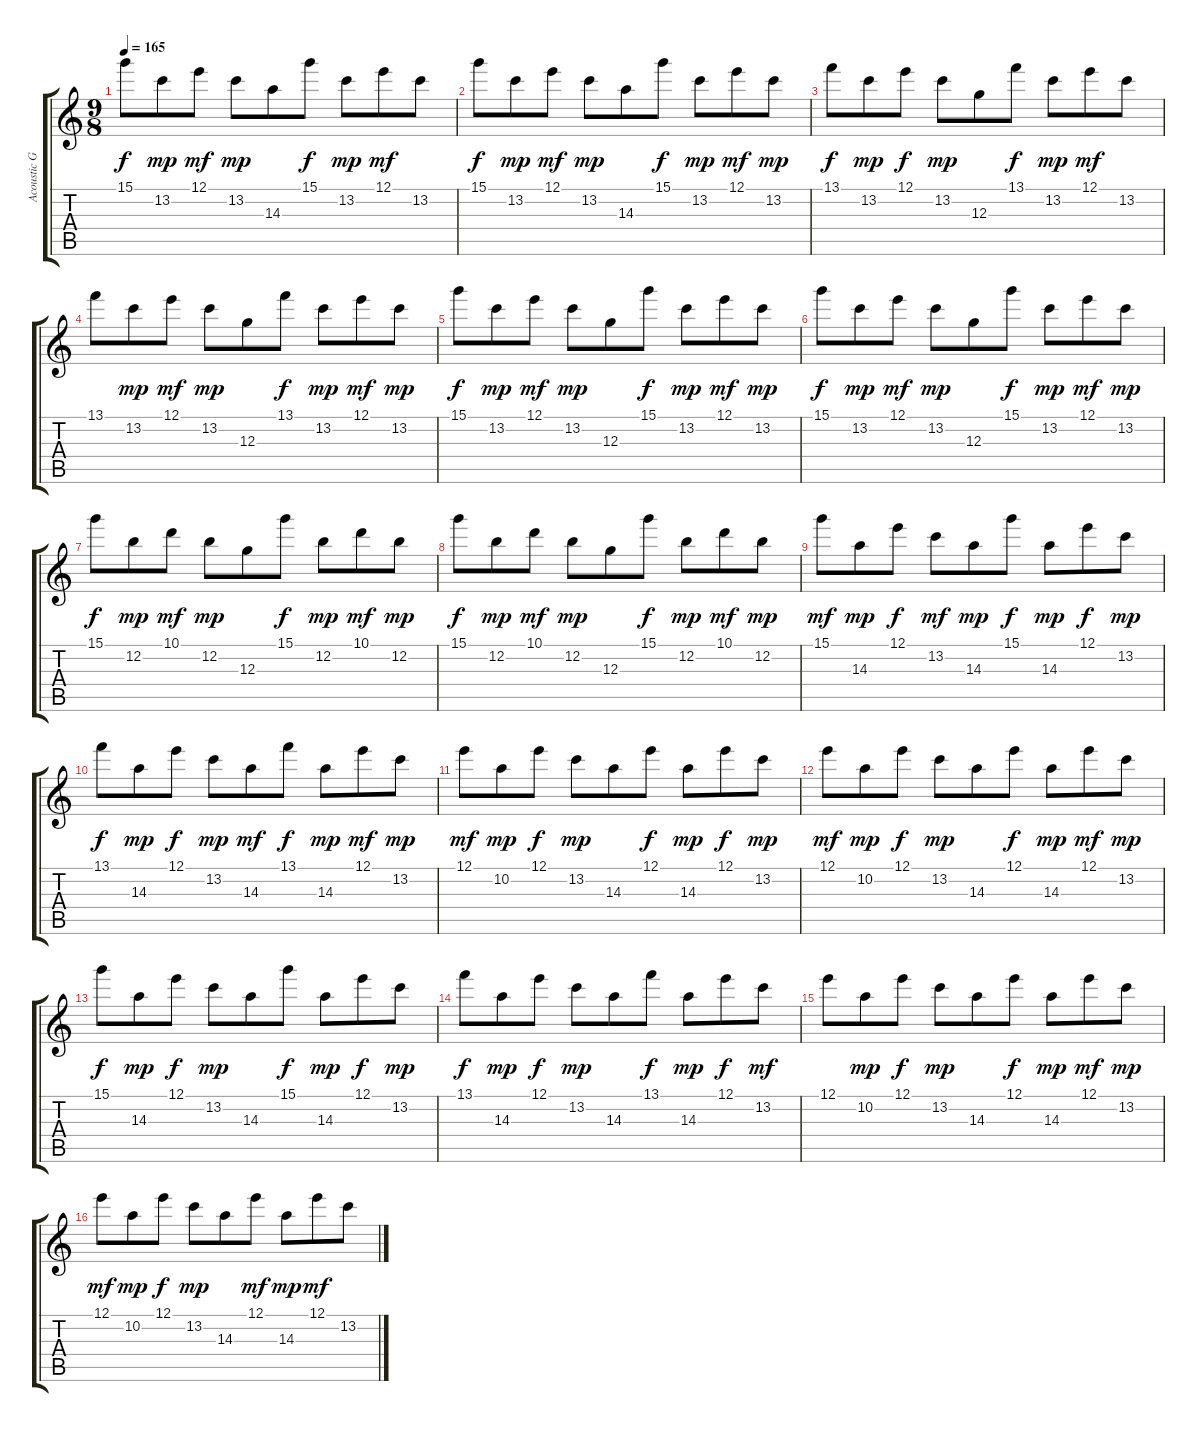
\track ("Acoustic Guitar" "Acoustic G") {instrument acousticguitarsteel}
\staff {score tabs}
\tuning (E4 B3 G3 D3 A2 E2) {hide}
\ts (9 8)
\tempo 165
\clef g2
\ks c
15.1.8{dy f} 13.2.8{dy mp} 12.1.8{dy mf} 13.2.8{dy mp} 14.3.8 15.1.8{dy f} 13.2.8{dy mp} 12.1.8{dy mf} 13.2.8 |
15.1.8{dy f} 13.2.8{dy mp} 12.1.8{dy mf} 13.2.8{dy mp} 14.3.8 15.1.8{dy f} 13.2.8{dy mp} 12.1.8{dy mf} 13.2.8{dy mp} |
13.1.8{dy f} 13.2.8{dy mp} 12.1.8{dy f} 13.2.8{dy mp} 12.3.8 13.1.8{dy f} 13.2.8{dy mp} 12.1.8{dy mf} 13.2.8 |
13.1.8 13.2.8{dy mp} 12.1.8{dy mf} 13.2.8{dy mp} 12.3.8 13.1.8{dy f} 13.2.8{dy mp} 12.1.8{dy mf} 13.2.8{dy mp} |
15.1.8{dy f} 13.2.8{dy mp} 12.1.8{dy mf} 13.2.8{dy mp} 12.3.8 15.1.8{dy f} 13.2.8{dy mp} 12.1.8{dy mf} 13.2.8{dy mp} |
15.1.8{dy f} 13.2.8{dy mp} 12.1.8{dy mf} 13.2.8{dy mp} 12.3.8 15.1.8{dy f} 13.2.8{dy mp} 12.1.8{dy mf} 13.2.8{dy mp} |
15.1.8{dy f} 12.2.8{dy mp} 10.1.8{dy mf} 12.2.8{dy mp} 12.3.8 15.1.8{dy f} 12.2.8{dy mp} 10.1.8{dy mf} 12.2.8{dy mp} |
15.1.8{dy f} 12.2.8{dy mp} 10.1.8{dy mf} 12.2.8{dy mp} 12.3.8 15.1.8{dy f} 12.2.8{dy mp} 10.1.8{dy mf} 12.2.8{dy mp} |
15.1.8{dy mf} 14.3.8{dy mp} 12.1.8{dy f} 13.2.8{dy mf} 14.3.8{dy mp} 15.1.8{dy f} 14.3.8{dy mp} 12.1.8{dy f} 13.2.8{dy mp} |
13.1.8{dy f} 14.3.8{dy mp} 12.1.8{dy f} 13.2.8{dy mp} 14.3.8{dy mf} 13.1.8{dy f} 14.3.8{dy mp} 12.1.8{dy mf} 13.2.8{dy mp} |
12.1.8{dy mf} 10.2.8{dy mp} 12.1.8{dy f} 13.2.8{dy mp} 14.3.8 12.1.8{dy f} 14.3.8{dy mp} 12.1.8{dy f} 13.2.8{dy mp} |
12.1.8{dy mf} 10.2.8{dy mp} 12.1.8{dy f} 13.2.8{dy mp} 14.3.8 12.1.8{dy f} 14.3.8{dy mp} 12.1.8{dy mf} 13.2.8{dy mp} |
15.1.8{dy f} 14.3.8{dy mp} 12.1.8{dy f} 13.2.8{dy mp} 14.3.8 15.1.8{dy f} 14.3.8{dy mp} 12.1.8{dy f} 13.2.8{dy mp} |
13.1.8{dy f} 14.3.8{dy mp} 12.1.8{dy f} 13.2.8{dy mp} 14.3.8 13.1.8{dy f} 14.3.8{dy mp} 12.1.8{dy f} 13.2.8{dy mf} |
12.1.8 10.2.8{dy mp} 12.1.8{dy f} 13.2.8{dy mp} 14.3.8 12.1.8{dy f} 14.3.8{dy mp} 12.1.8{dy mf} 13.2.8{dy mp} |
12.1.8{dy mf} 10.2.8{dy mp} 12.1.8{dy f} 13.2.8{dy mp} 14.3.8 12.1.8{dy mf} 14.3.8{dy mp} 12.1.8{dy mf} 13.2.8
